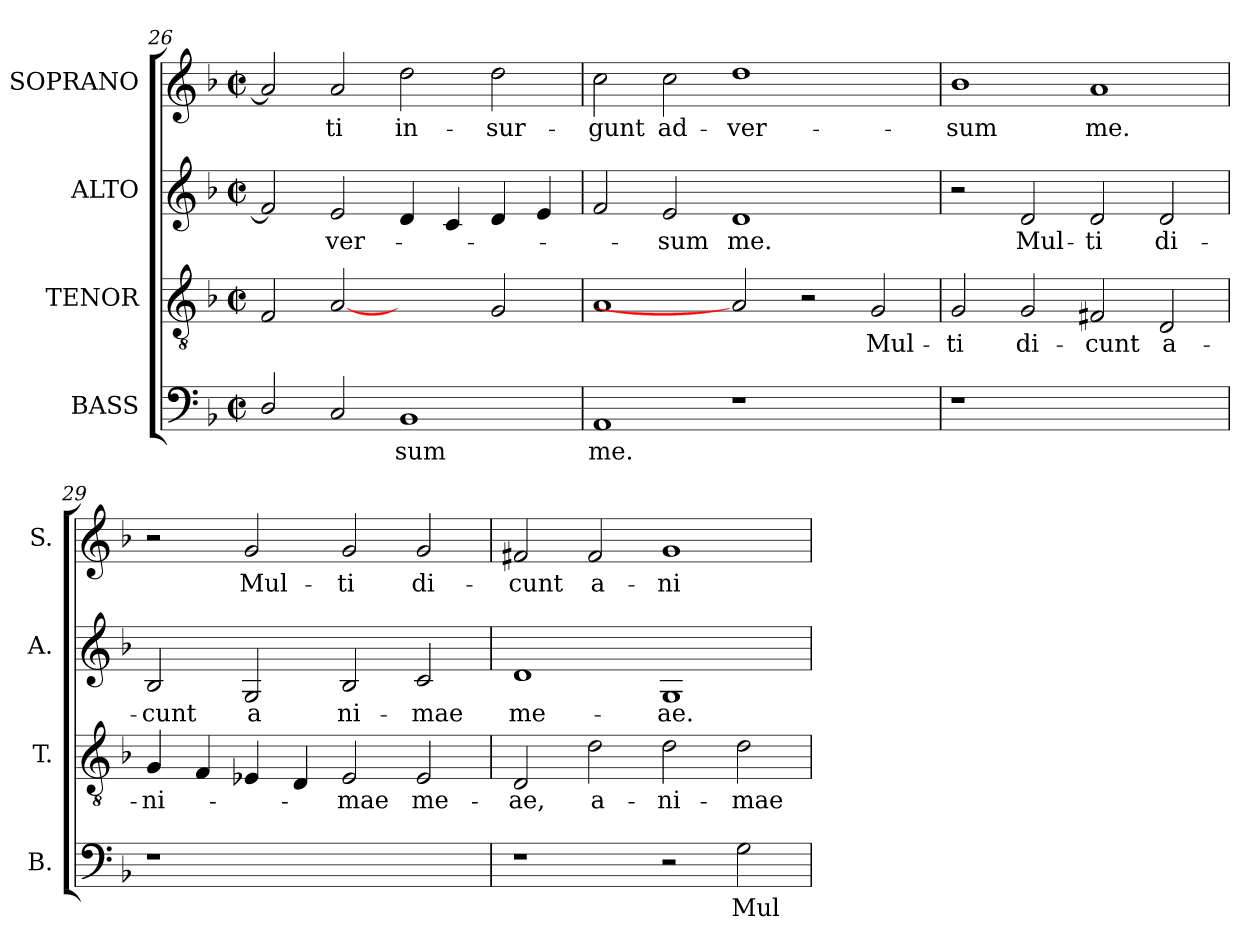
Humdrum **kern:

**kern	**text	**kern	**text	**kern	**text	**kern	**text
*part4	*part4	*part3	*part3	*part2	*part2	*part1	*part1
*staff4	*staff4	*staff3	*staff3	*staff2	*staff2	*staff1	*staff1
*I"BASS	*	*I"TENOR	*	*I"ALTO	*	*I"SOPRANO	*
*I'B.	*	*I'T.	*	*I'A.	*	*I'S.	*
*clefF4	*	*clefGv2	*	*clefG2	*	*clefG2	*
*	*	*ITrd7c12	*	*	*	*	*
*k[b-]	*	*k[b-]	*	*k[b-]	*	*k[b-]	*
*F:	*	*F:	*	*F:	*	*F:	*
*M2/2	*	*M2/2	*	*M2/2	*	*M2/2	*
*met(c|)	*	*met(c|)	*	*met(c|)	*	*met(c|)	*
=26	=26	=26	=26	=26	=26	=26	=26
2Di/	.	2FFi/	.	2fi/]	.	2ai/]	.
!	!	!	!	!	!LO:LY:b:color=#000000	!	!
!	!	!	!	!	!	!	!LO:LY:b:color=#000000
2Ci/	.	[2AAi	.	2ei/	-ver-	2ai/	-ti
!	!LO:LY:b:color=#000000	!	!	!	!	!	!
!	!	!	!	!	!	!	!LO:LY:b:color=#000000
1BB-i	-sum	2ryy	.	4di/	.	2ddi\	in-
.	.	.	.	4ci/	.	.	.
!	!	!	!	!	!	!	!LO:LY:b:color=#000000
.	.	2GGi/	.	4di/	.	2ddi\	-sur-
.	.	.	.	4ei/	.	.	.
=27	=27	=27	=27	=27	=27	=27	=27
!	!LO:LY:b:color=#000000	!	!	!	!	!	!
!	!	!	!	!	!	!	!LO:LY:b:color=#000000
1AAi	me.	1AAi	.	2fi/	.	2cci\	-gunt
!	!	!	!	!	!LO:LY:b:color=#000000	!	!
!	!	!	!	!	!	!	!LO:LY:b:color=#000000
.	.	.	.	2ei/	-sum	2cci\	ad-
!	!	!	!	!	!LO:LY:b:color=#000000	!	!
!	!	!	!	!	!	!	!LO:LY:b:color=#000000
1r	.	2AAi]	.	1di	me.	1ddi	-ver-
.	.	2r	.	.	.	.	.
!	!	!	!LO:LY:b:color=#000000	!	!	!	!
2ryy	.	2GGi/	Mul-	2ryy	.	2ryy	.
=28	=28	=28	=28	=28	=28	=28	=28
!LO:N:vis=1	!	!	!	!	!	!	!
!	!	!	!LO:LY:b:color=#000000	!	!	!	!
!	!	!	!	!	!	!	!LO:LY:b:color=#000000
1r	.	2GGi/	-ti	2r	.	1b-i	-sum
!	!	!	!LO:LY:b:color=#000000	!	!	!	!
!	!	!	!	!	!LO:LY:b:color=#000000	!	!
.	.	2GGi/	di-	2di/	Mul-	.	.
!	!	!	!LO:LY:b:color=#000000	!	!	!	!
!	!	!	!	!	!LO:LY:b:color=#000000	!	!
!	!	!	!	!	!	!	!LO:LY:b:color=#000000
1ryy	.	2FF#Xi/	-cunt	2di/	-ti	1ai	me.
!	!	!	!LO:LY:b:color=#000000	!	!	!	!
!	!	!	!	!	!LO:LY:b:color=#000000	!	!
.	.	2DDi/	a-	2di/	di-	.	.
=29	=29	=29	=29	=29	=29	=29	=29
!LO:N:vis=1	!	!	!	!	!	!	!
!	!	!	!LO:LY:b:color=#000000	!	!	!	!
!	!	!	!	!	!LO:LY:b:color=#000000	!	!
1r	.	4GGi/	-ni-	2B-i/	-cunt	2r	.
.	.	4FFi/	.	.	.	.	.
!	!	!	!	!	!LO:LY:b:color=#000000	!	!
!	!	!	!	!	!	!	!LO:LY:b:color=#000000
.	.	4EE-Xi/	.	2Gi/	a	2gi/	Mul-
.	.	4DDi/	.	.	.	.	.
!	!	!	!LO:LY:b:color=#000000	!	!	!	!
!	!	!	!	!	!LO:LY:b:color=#000000	!	!
!	!	!	!	!	!	!	!LO:LY:b:color=#000000
1ryy	.	2EE-i/	-mae	2B-i/	ni-	2gi/	-ti
!	!	!	!LO:LY:b:color=#000000	!	!	!	!
!	!	!	!	!	!LO:LY:b:color=#000000	!	!
!	!	!	!	!	!	!	!LO:LY:b:color=#000000
.	.	2EE-i/	me-	2ci/	-mae	2gi/	di-
!!LO:PB:g=z
=30	=30	=30	=30	=30	=30	=30	=30
!	!	!	!LO:LY:b:color=#000000	!	!	!	!
!	!	!	!	!	!LO:LY:b:color=#000000	!	!
!	!	!	!	!	!	!	!LO:LY:b:color=#000000
1r	.	2DDi/	-ae,	1di	me-	2f#Xi/	-cunt
!	!	!	!LO:LY:b:color=#000000	!	!	!	!
!	!	!	!	!	!	!	!LO:LY:b:color=#000000
.	.	2Di\	a-	.	.	2f#i/	a-
!	!	!	!LO:LY:b:color=#000000	!	!	!	!
!	!	!	!	!	!LO:LY:b:color=#000000	!	!
!	!	!	!	!	!	!	!LO:LY:b:color=#000000
2r	.	2Di\	-ni-	1Gi	-ae.	1gi	-ni-
!	!LO:LY:b:color=#000000	!	!	!	!	!	!
!	!	!	!LO:LY:b:color=#000000	!	!	!	!
2Gi\	Mul-	2Di\	-mae	.	.	.	.
=	=	=	=	=	=	=	=
*-	*-	*-	*-	*-	*-	*-	*-
